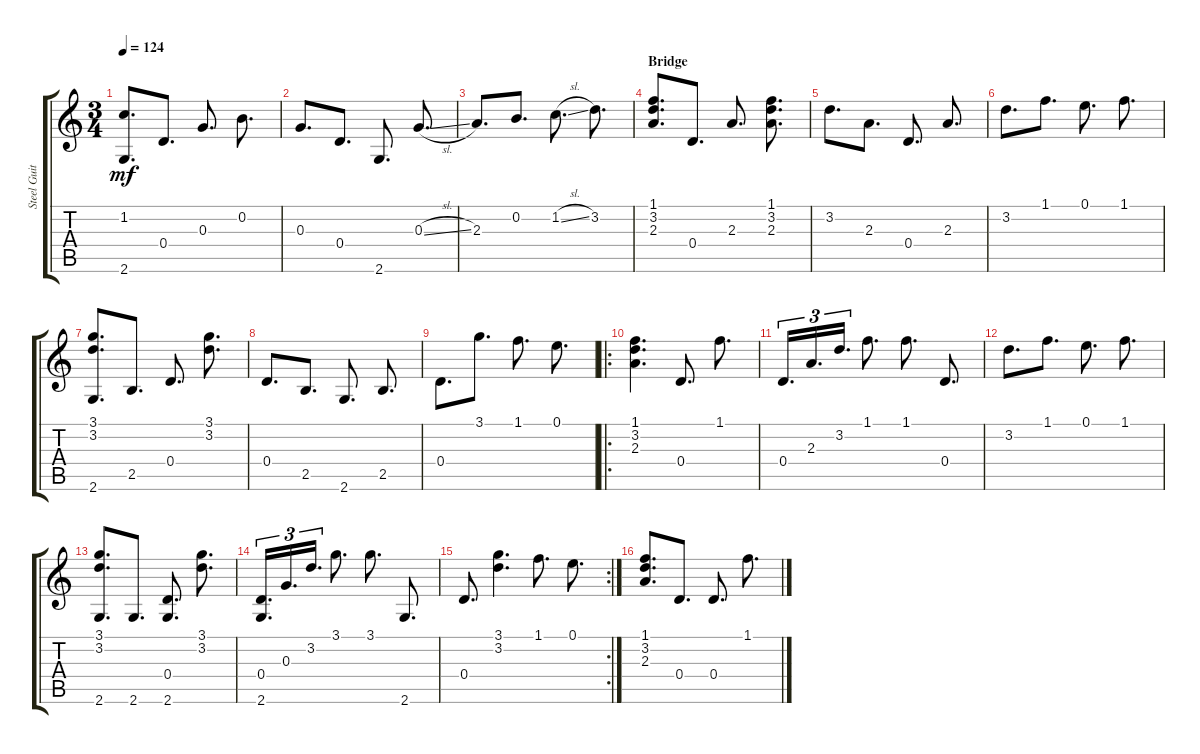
\track ("Steel Guitar" "Steel Guit") {instrument acousticguitarsteel}
\staff {score tabs}
\tuning (E4 B3 G3 D3 A2 F2) {hide}
\ts (3 4)
\tempo 124
\clef g2
\ks c
(1.2 2.6).8{d dy mf} 0.4.8{d} 0.3.8{d} 0.2.8{d} |
0.3.8{d} 0.4.8{d} 2.6.8{d} 0.3{sl}.8{d} |
2.3.8{d} 0.2.8{d} 1.2{sl}.8{d} 3.2.8{d} |
\section ("" "Bridge")
(1.1 3.2 2.3).8{d} 0.4.8{d} 2.3.8{d} (1.1 3.2 2.3).8{d} |
3.2.8{d} 2.3.8{d} 0.4.8{d} 2.3.8{d} |
3.2.8{d} 1.1.8{d} 0.1.8{d} 1.1.8{d} |
(3.1 3.2 2.6).8{d} 2.5.8{d} 0.4.8{d} (3.1 3.2).8{d} |
0.4.8{d} 2.5.8{d} 2.6.8{d} 2.5.8{d} |
0.4.8{d} 3.1.8{d} 1.1.8{d} 0.1.8{d} |
\ro
(1.1 3.2 2.3).4{d} 0.4.8{d} 1.1.8{d} |
0.4.16{d tu (3 2)} 2.3.16{d tu (3 2)} 3.2.16{d tu (3 2)} 1.1.8{d} 1.1.8{d} 0.4.8{d} |
3.2.8{d} 1.1.8{d} 0.1.8{d} 1.1.8{d} |
(3.1 3.2 2.6).8{d} 2.6.8{d} (0.4 2.6).8{d} (3.1 3.2).8{d} |
(0.4 2.6).16{d tu (3 2)} 0.3.16{d tu (3 2)} 3.2.16{d tu (3 2)} 3.1.8{d} 3.1.8{d} 2.6.8{d} |
\rc 2
0.4.8{d} (3.1 3.2).4{d} 1.1.8{d} 0.1.8{d} |
(1.1 3.2 2.3).8{d} 0.4.8{d} 0.4.8{d} 1.1.8{d}
